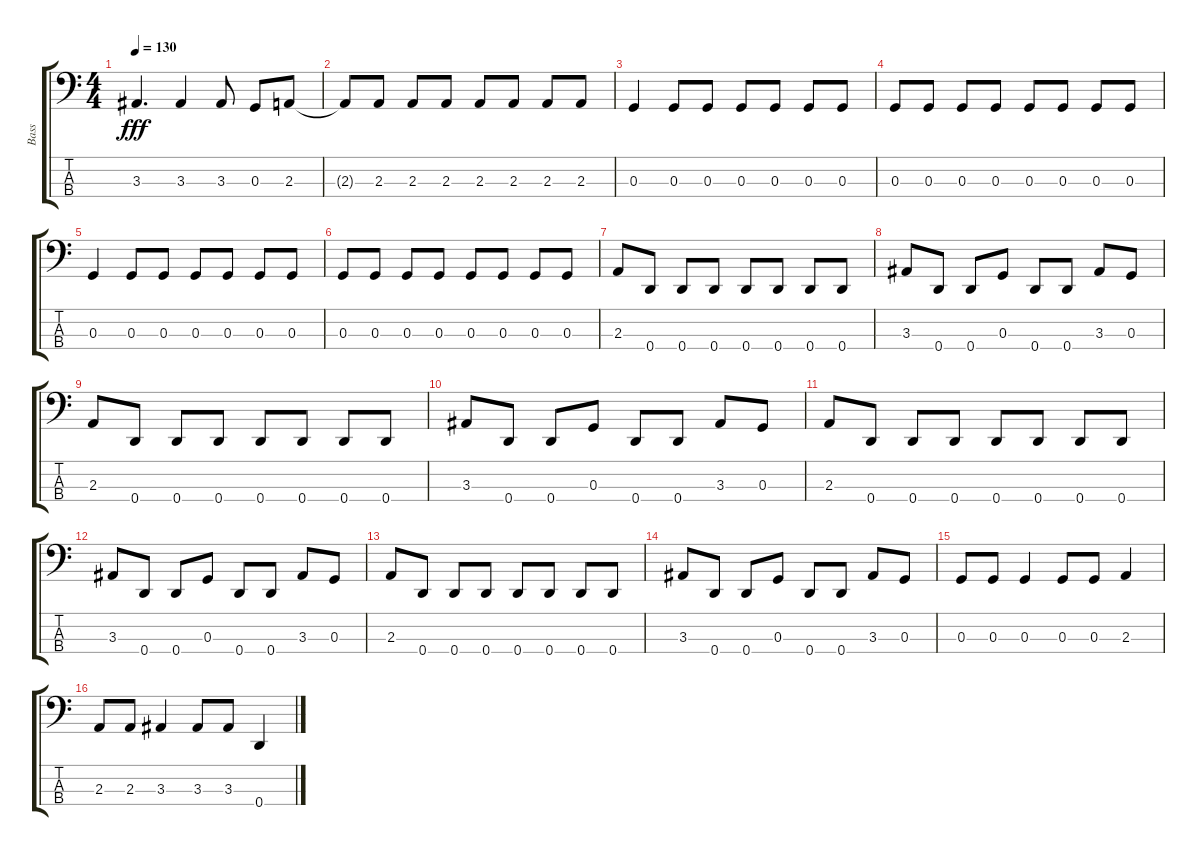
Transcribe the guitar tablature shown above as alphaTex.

\track ("Bass" "Bass") {instrument electricbassfinger}
\staff {score tabs}
\tuning (F2 C2 G1 D1) {hide}
\ts (4 4)
\tempo 130
\clef f4
\ks c
3.3.4{d dy fff} 3.3.4 3.3.8 0.3.8 2.3.8 |
2.3{t}.8 2.3.8 2.3.8 2.3.8 2.3.8 2.3.8 2.3.8 2.3.8 |
0.3.4{txt " "} 0.3.8 0.3.8 0.3.8 0.3.8 0.3.8 0.3.8 |
0.3.8 0.3.8 0.3.8 0.3.8 0.3.8 0.3.8 0.3.8 0.3.8 |
0.3.4 0.3.8 0.3.8 0.3.8 0.3.8 0.3.8 0.3.8 |
0.3.8 0.3.8 0.3.8 0.3.8 0.3.8 0.3.8 0.3.8 0.3.8 |
2.3.8 0.4.8 0.4.8 0.4.8 0.4.8 0.4.8 0.4.8 0.4.8 |
3.3.8 0.4.8 0.4.8 0.3.8 0.4.8 0.4.8 3.3.8 0.3.8 |
2.3.8 0.4.8 0.4.8 0.4.8 0.4.8 0.4.8 0.4.8 0.4.8 |
3.3.8 0.4.8 0.4.8 0.3.8 0.4.8 0.4.8 3.3.8 0.3.8 |
2.3.8 0.4.8 0.4.8 0.4.8 0.4.8 0.4.8 0.4.8 0.4.8 |
3.3.8 0.4.8 0.4.8 0.3.8 0.4.8 0.4.8 3.3.8 0.3.8 |
2.3.8 0.4.8 0.4.8 0.4.8 0.4.8 0.4.8 0.4.8 0.4.8 |
3.3.8 0.4.8 0.4.8 0.3.8 0.4.8 0.4.8 3.3.8 0.3.8 |
0.3.8 0.3.8 0.3.4 0.3.8 0.3.8 2.3.4 |
2.3.8 2.3.8 3.3.4 3.3.8 3.3.8 0.4.4
